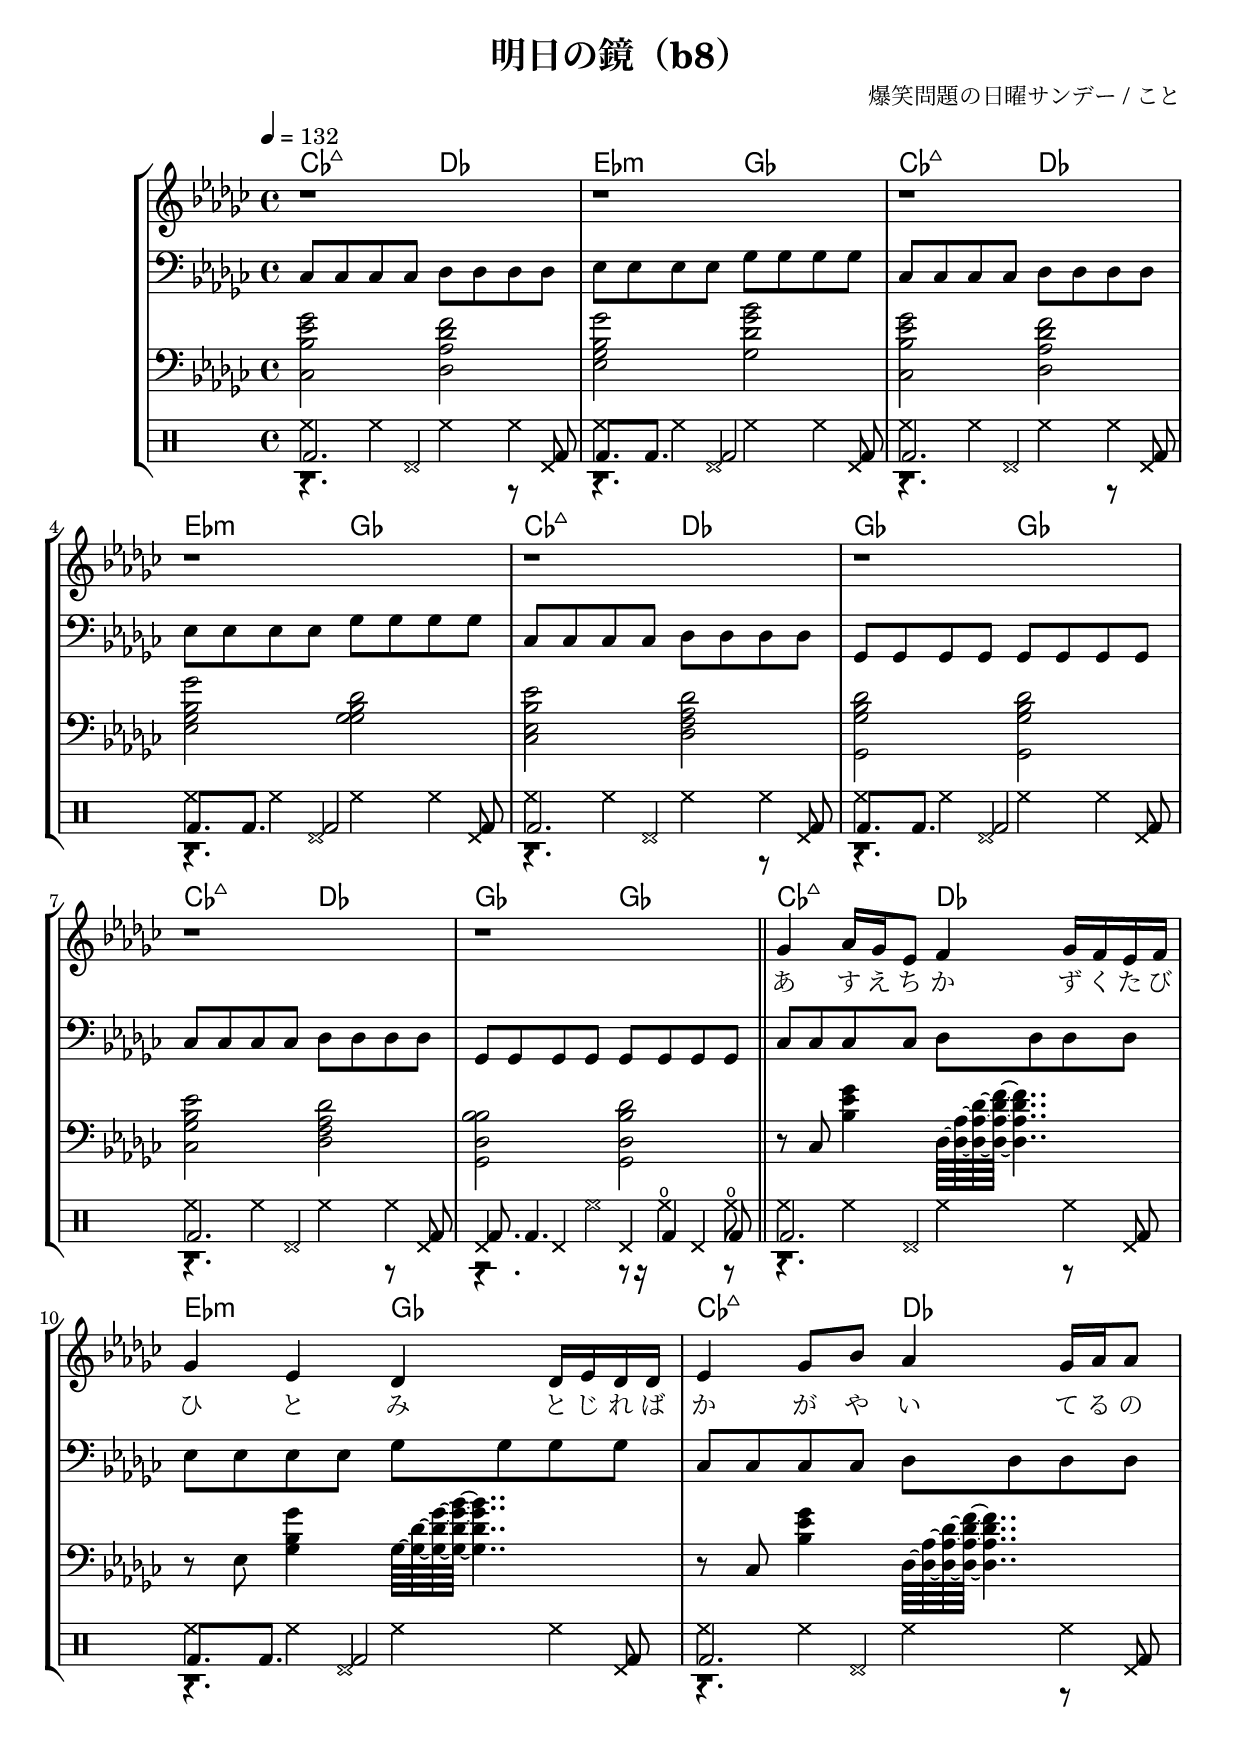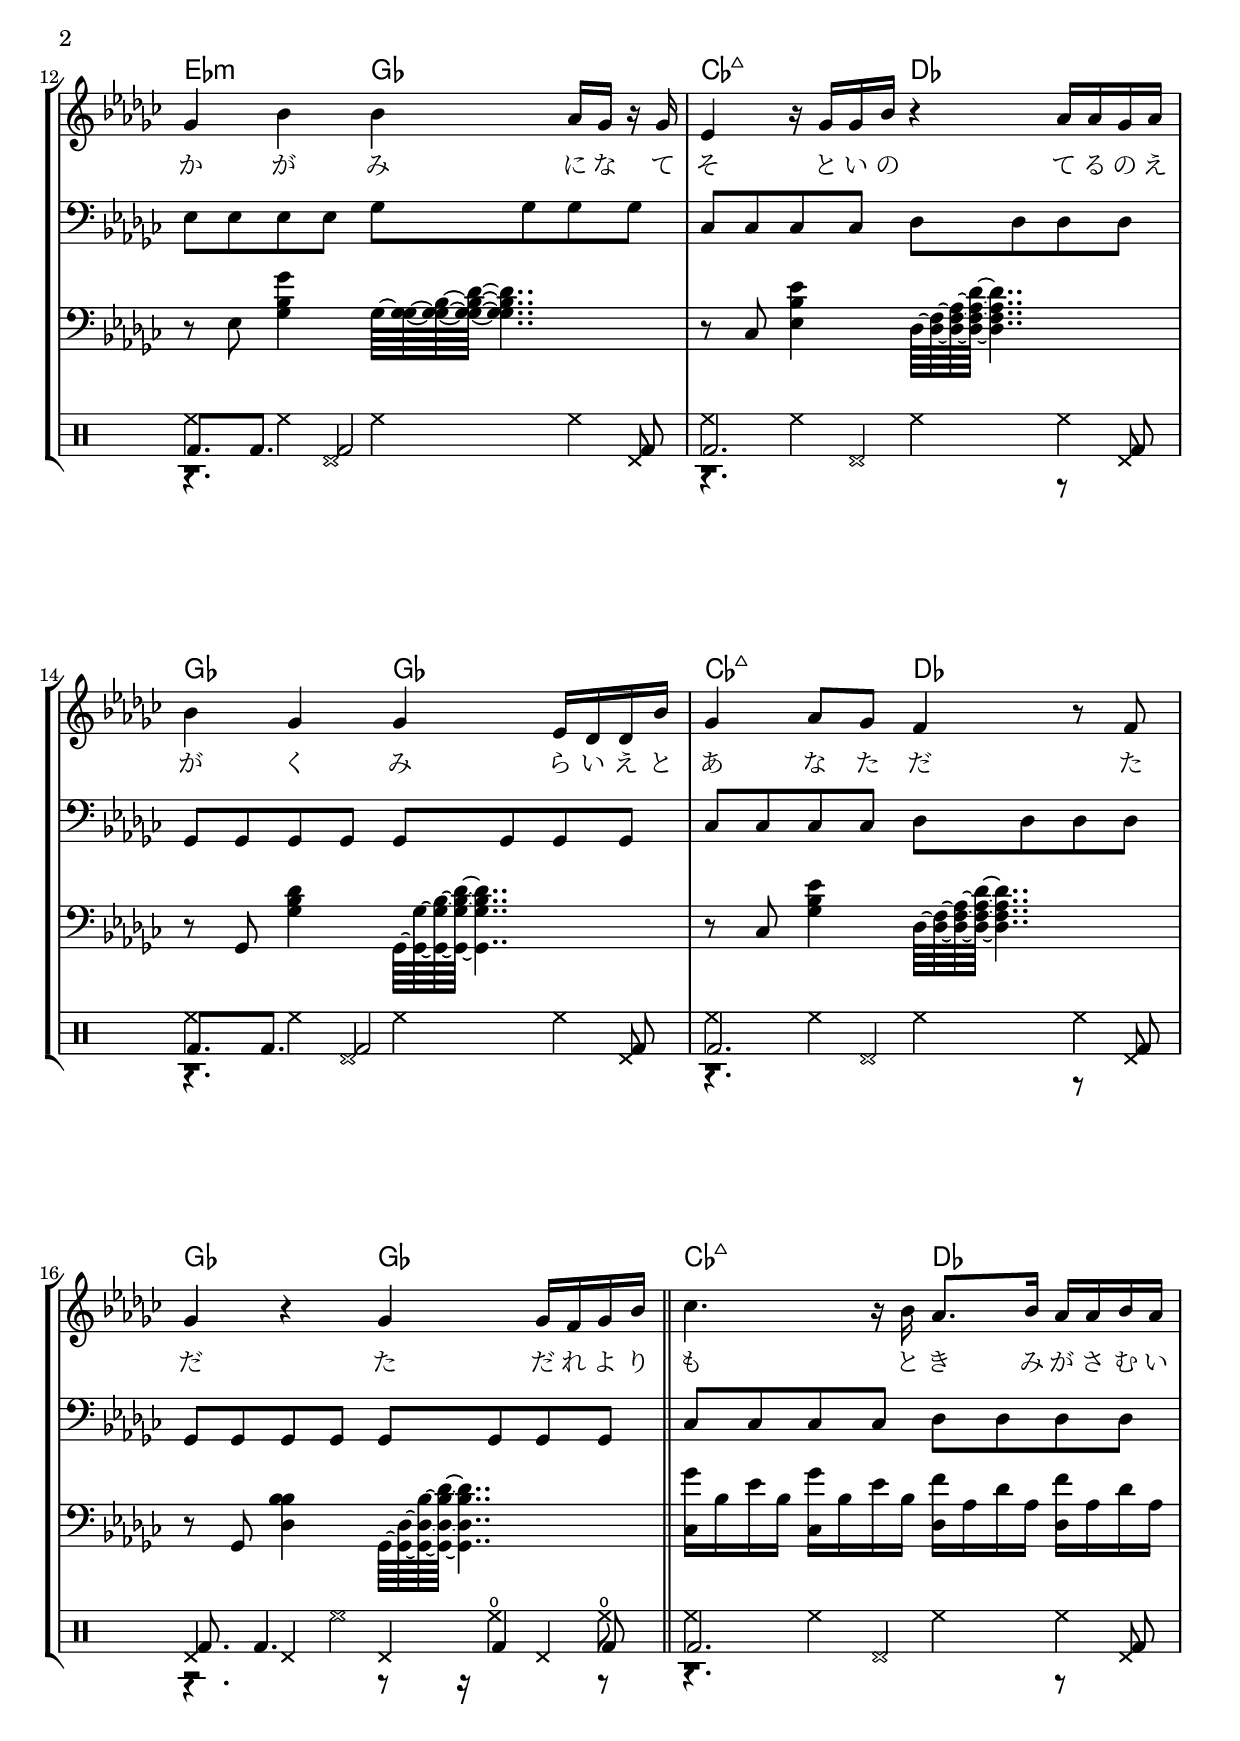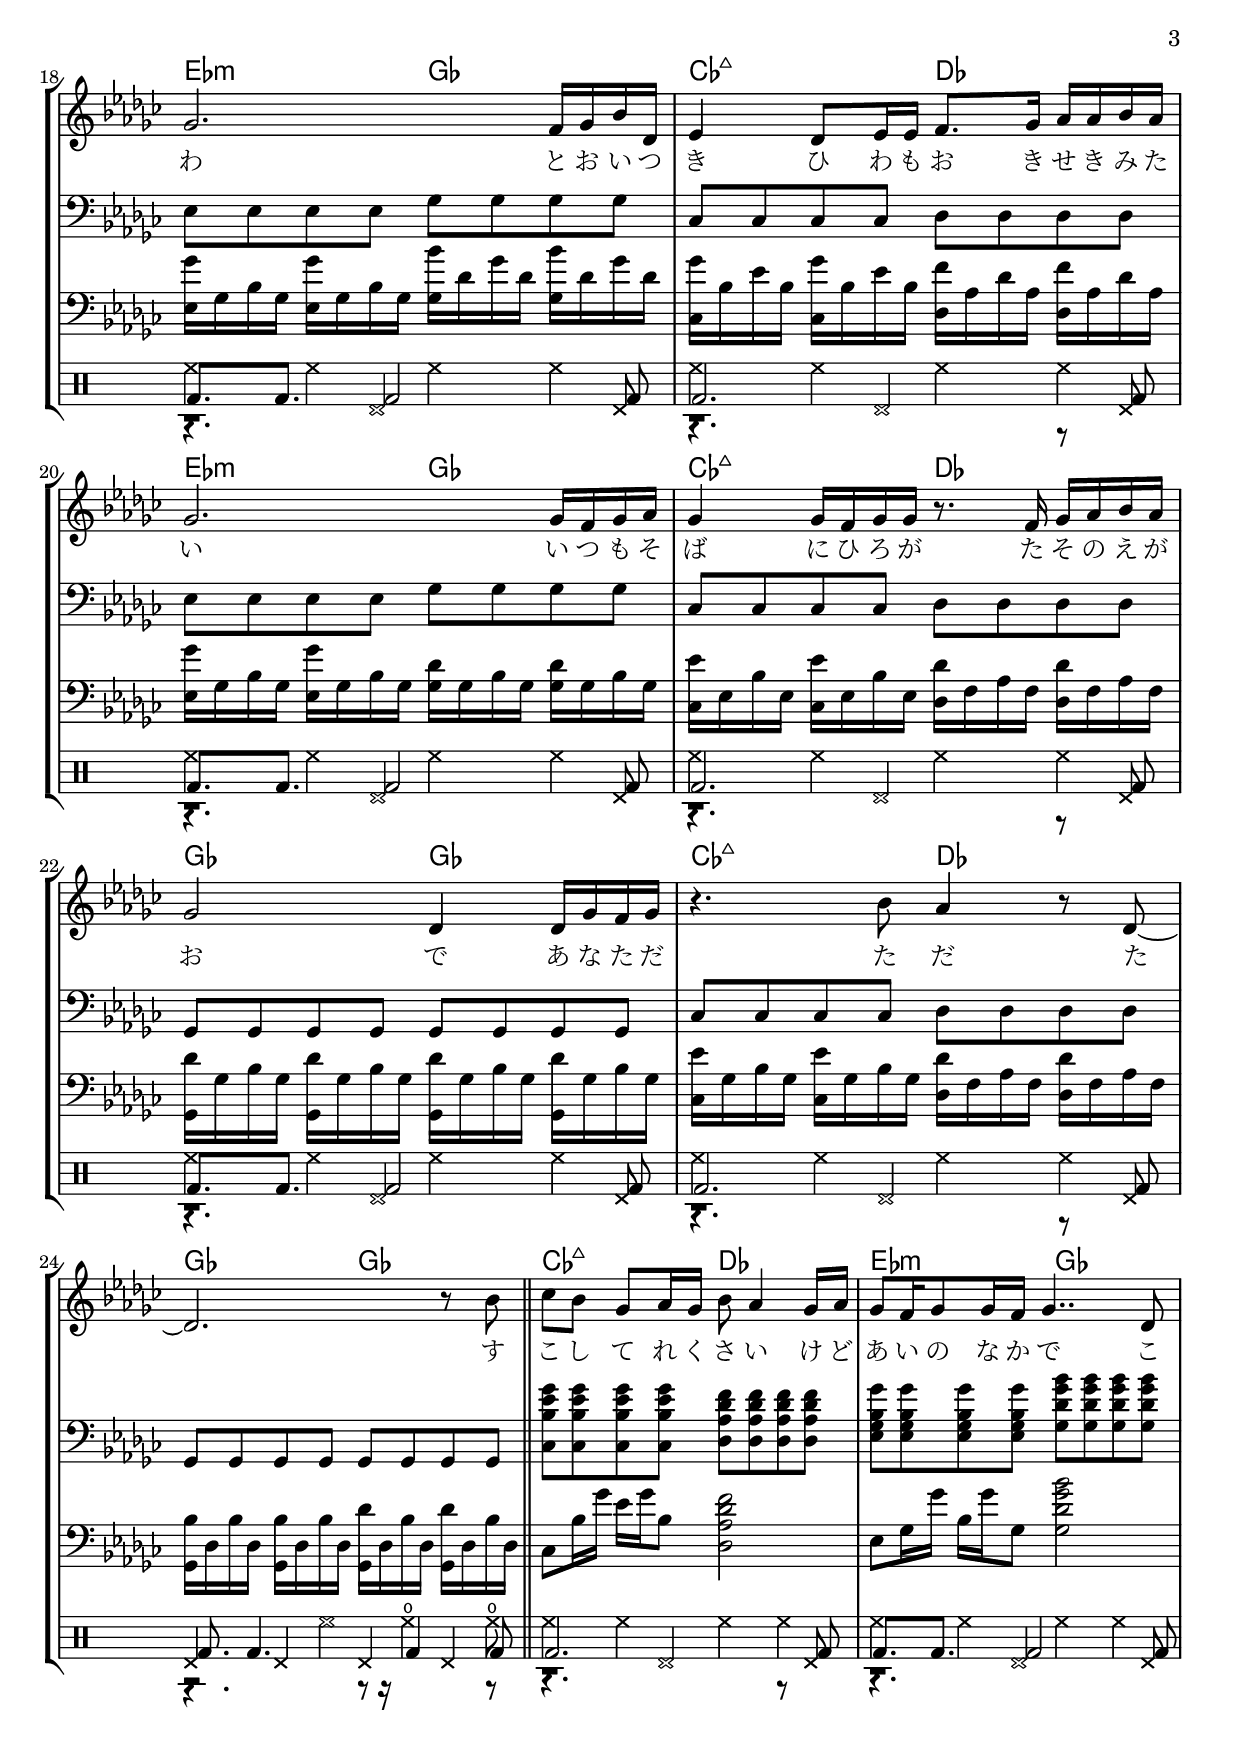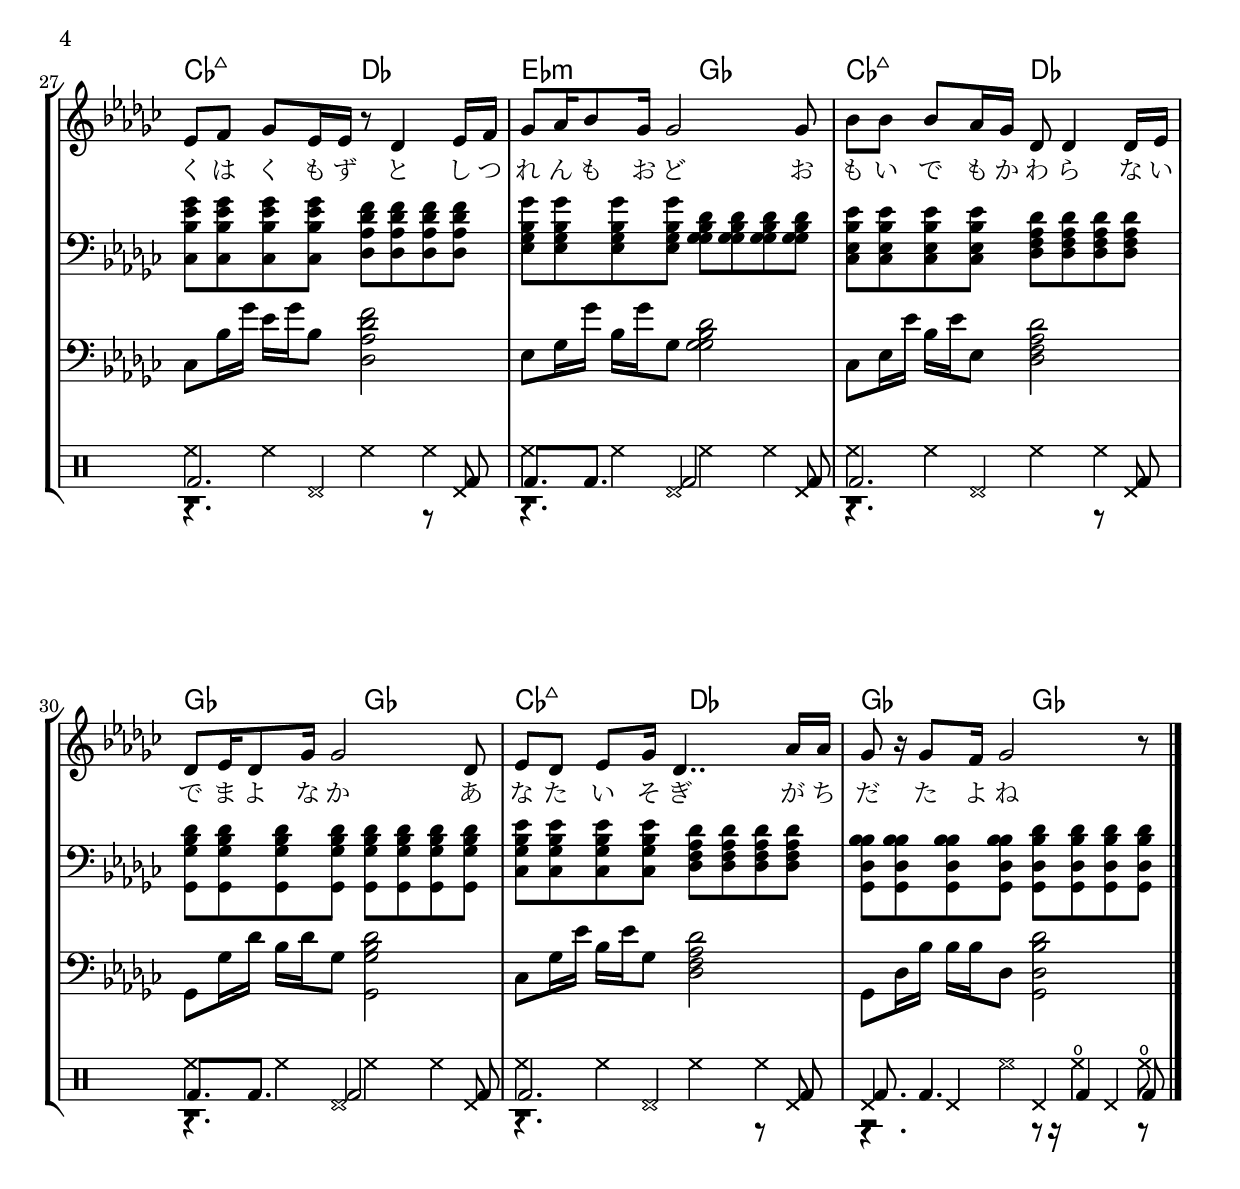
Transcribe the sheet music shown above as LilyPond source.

\version "2.12.1"

\header {
	title = \markup {明日の鏡（b8）}
	composer = \markup \center-column {"爆笑問題の日曜サンデー / こと"}
}

harmony = \chordmode {
	ces2:maj7 des es:m ges ces:maj7 des es:m ges ces:maj7 des ges ges ces:maj7 des ges ges 

	ces:maj7 des es:m ges ces:maj7 des es:m ges ces:maj7 des ges ges ces:maj7 des ges ges 

	ces:maj7 des es:m ges ces:maj7 des es:m ges ces:maj7 des ges ges ces:maj7 des ges ges 

	ces:maj7 des es:m ges ces:maj7 des es:m ges ces:maj7 des ges ges ces:maj7 des ges ges 
}

melody = {
	\key ges \major
	\tempo 4 = 132
	r1 | r1 | r1 | r1 | r1 | r1 | r1 | r1   
	\set Staff.midiInstrument = #"Synth Bass 1"
	\set Staff.midiMinimumVolume = #0.7
	\set Staff.midiMaximumVolume = #0.9
	ges'4  as'16  ges'16  es'8  f'4  ges'16  f'16  es'16  f'16 
	ges'4  es'4  des'4  des'16  es'16  des'16  des'16 
	es'4  ges'8  bes'8  as'4  ges'16  as'16  as'8 
	ges'4  bes'4  bes'4  as'16  ges'16  r16  ges'16 
	es'4  r16  ges'16  ges'16  bes'16  r4  as'16  as'16  ges'16  as'16 
	bes'4  ges'4  ges'4  es'16  des'16  des'16  bes'16 
	ges'4  as'8  ges'8  f'4  r8  f'8 
	ges'4  r4  ges'4  	\set Staff.midiInstrument = #"Synth Bass 2"
	\set Staff.midiMinimumVolume = #0.7
	\set Staff.midiMaximumVolume = #0.9
	ges'16  f'16  ges'16  bes'16 
	ces''4.  r16  bes'16  as'8.  bes'16  as'16  as'16  bes'16  as'16 
	ges'2.  f'16  ges'16  bes'16  des'16 
	es'4  des'8  es'16  es'16  f'8.  ges'16  as'16  as'16  bes'16  as'16 
	ges'2.  ges'16  f'16  ges'16  as'16 
	ges'4  ges'16  f'16  ges'16  ges'16  r8.  f'16  ges'16  as'16  bes'16  as'16 
	ges'2  des'4  des'16  ges'16  f'16  ges'16 
	r4.  bes'8  as'4  r8  des'8~ 
	des'2.  	r8 	\set Staff.midiInstrument = #"Fretless Bass"
	\set Staff.midiMinimumVolume = #0.7
	\set Staff.midiMaximumVolume = #0.9
	bes'8 
	ces''8  bes'8  ges'8  as'16  ges'16  bes'8  as'4  ges'16  as'16 
	ges'8  f'16  ges'8  ges'16  f'16  ges'4..  des'8 
	es'8  f'8  ges'8  es'16  es'16  r8  des'4  es'16  f'16 
	ges'8  as'16  bes'8  ges'16  ges'2  ges'8 
	bes'8  bes'8  bes'8  as'16  ges'16  des'8  des'4  des'16  es'16 
	des'8  es'16  des'8  ges'16  ges'2  des'8 
	es'8  des'8  es'8  ges'16  des'4..  as'16  as'16 
	ges'8  r16  ges'8  f'16  ges'2  	r8 	\bar "|."
}

words = \lyricmode {
	
	あ  す  え  ち  か  ず  く  た  び  ひ  と  み  と  じ  れ  ば  か  が  や  い  て  る  の  か  が  み  に  な  て  そ  と  い  の  て  る  の  え  が  く  み  ら  い  え  と  あ  な  た  だ  た  だ  た  
	だ  れ  よ  り  も  と  き  み  が  さ  む  い  わ  と  お  い  つ  き  ひ  わ  も  お  き  せ  き  み  た  い  い  つ  も  そ  ば  に  ひ  ろ  が  た  そ  の  え  が  お  で  あ  な  た  だ  た  だ  た  
	す  こ  し  て  れ  く  さ  い  け  ど  あ  い  の  な  か  で  こ  く  は  く  も  ず  と  し  つ  れ  ん  も  お  ど  お  も  い  で  も  か  わ  ら  な  い  で  ま  よ  な  か  あ  な  た  い  そ  ぎ  が  ち  だ  た  よ  ね  
}

tempochange = {
	\tempo 4 = 132
	r1 | r1 | r1 | r1 | r1 | r1 | r1 | r1 \bar "||"
	\tempo 4 = 132
	r1 | r1 | r1 | r1 | r1 | r1 | r1 | r1 \bar "||"
	\tempo 4 = 132
	r1 | r1 | r1 | r1 | r1 | r1 | r1 | r1 \bar "||"
	\tempo 4 = 132
	r1 | r1 | r1 | r1 | r1 | r1 | r1 | r1 \bar "|."
}

mainacc = {
	\clef bass
	\set Staff.midiInstrument = #"Acoustic Bass"
	\set Staff.midiMinimumVolume = #0.3
	\set Staff.midiMaximumVolume = #0.6
	\key ges \major
	\tempo 4 = 132
	ces8 ces8 ces8 ces8
	des8 des8 des8 des8
	es8 es8 es8 es8
	ges8 ges8 ges8 ges8
	ces8 ces8 ces8 ces8
	des8 des8 des8 des8
	es8 es8 es8 es8
	ges8 ges8 ges8 ges8
	ces8 ces8 ces8 ces8
	des8 des8 des8 des8
	ges,8 ges,8 ges,8 ges,8
	ges,8 ges,8 ges,8 ges,8
	ces8 ces8 ces8 ces8
	des8 des8 des8 des8
	ges,8 ges,8 ges,8 ges,8
	ges,8 ges,8 ges,8 ges,8
	\bar "||"

	\set Staff.midiInstrument = #"Electric Bass (pick)"
	\set Staff.midiMinimumVolume = #0.3
	\set Staff.midiMaximumVolume = #0.6
	ces8 ces8 ces8 ces8
	des8 des8 des8 des8
	es8 es8 es8 es8
	ges8 ges8 ges8 ges8
	ces8 ces8 ces8 ces8
	des8 des8 des8 des8
	es8 es8 es8 es8
	ges8 ges8 ges8 ges8
	ces8 ces8 ces8 ces8
	des8 des8 des8 des8
	ges,8 ges,8 ges,8 ges,8
	ges,8 ges,8 ges,8 ges,8
	ces8 ces8 ces8 ces8
	des8 des8 des8 des8
	ges,8 ges,8 ges,8 ges,8
	ges,8 ges,8 ges,8 ges,8
	\bar "||"

	\set Staff.midiInstrument = #"Electric Bass (finger)"
	\set Staff.midiMinimumVolume = #0.3
	\set Staff.midiMaximumVolume = #0.6
	ces8 ces8 ces8 ces8
	des8 des8 des8 des8
	es8 es8 es8 es8
	ges8 ges8 ges8 ges8
	ces8 ces8 ces8 ces8
	des8 des8 des8 des8
	es8 es8 es8 es8
	ges8 ges8 ges8 ges8
	ces8 ces8 ces8 ces8
	des8 des8 des8 des8
	ges,8 ges,8 ges,8 ges,8
	ges,8 ges,8 ges,8 ges,8
	ces8 ces8 ces8 ces8
	des8 des8 des8 des8
	ges,8 ges,8 ges,8 ges,8
	ges,8 ges,8 ges,8 ges,8
	\bar "||"

	\set Staff.midiInstrument = #"Electric Bass (pick)"
	\set Staff.midiMinimumVolume = #0.3
	\set Staff.midiMaximumVolume = #0.6
	<ces bes es' ges'>8 <ces bes es' ges'>8 <ces bes es' ges'>8 <ces bes es' ges'>8
	<des as des' f'>8 <des as des' f'>8 <des as des' f'>8 <des as des' f'>8
	<es ges bes ges'>8 <es ges bes ges'>8 <es ges bes ges'>8 <es ges bes ges'>8
	<ges des' ges' bes'>8 <ges des' ges' bes'>8 <ges des' ges' bes'>8 <ges des' ges' bes'>8
	<ces bes es' ges'>8 <ces bes es' ges'>8 <ces bes es' ges'>8 <ces bes es' ges'>8
	<des as des' f'>8 <des as des' f'>8 <des as des' f'>8 <des as des' f'>8
	<es ges bes ges'>8 <es ges bes ges'>8 <es ges bes ges'>8 <es ges bes ges'>8
	<ges ges bes des'>8 <ges ges bes des'>8 <ges ges bes des'>8 <ges ges bes des'>8
	<ces es bes es'>8 <ces es bes es'>8 <ces es bes es'>8 <ces es bes es'>8
	<des f as des'>8 <des f as des'>8 <des f as des'>8 <des f as des'>8
	<ges, ges bes des'>8 <ges, ges bes des'>8 <ges, ges bes des'>8 <ges, ges bes des'>8
	<ges, ges bes des'>8 <ges, ges bes des'>8 <ges, ges bes des'>8 <ges, ges bes des'>8
	<ces ges bes es'>8 <ces ges bes es'>8 <ces ges bes es'>8 <ces ges bes es'>8
	<des f as des'>8 <des f as des'>8 <des f as des'>8 <des f as des'>8
	<ges, des bes bes>8 <ges, des bes bes>8 <ges, des bes bes>8 <ges, des bes bes>8
	<ges, des bes des'>8 <ges, des bes des'>8 <ges, des bes des'>8 <ges, des bes des'>8
	\bar "|."
}

subacc = {
	\clef bass
	\set Staff.midiInstrument = #"Slap Bass 2"
	\set Staff.midiMinimumVolume = #0.3
	\set Staff.midiMaximumVolume = #0.6
	\key ges \major
	\tempo 4 = 132
	<ces bes es' ges'>2
	<des as des' f'>2
	<es ges bes ges'>2
	<ges des' ges' bes'>2
	<ces bes es' ges'>2
	<des as des' f'>2
	<es ges bes ges'>2
	<ges ges bes des'>2
	<ces es bes es'>2
	<des f as des'>2
	<ges, ges bes des'>2
	<ges, ges bes des'>2
	<ces ges bes es'>2
	<des f as des'>2
	<ges, des bes bes>2
	<ges, des bes des'>2
	\bar "||"

	\set Staff.midiInstrument = #"Slap Bass 1"
	\set Staff.midiMinimumVolume = #0.3
	\set Staff.midiMaximumVolume = #0.6
	r8 ces8 <bes es' ges'>4
	des64~ <des~ as~> <des~ as~ des'~> <des as des' f'>~ <des as des' f'>4..
	r8 es8 <ges bes ges'>4
	ges64~ <ges~ des'~> <ges~ des'~ ges'~> <ges des' ges' bes'>~ <ges des' ges' bes'>4..
	r8 ces8 <bes es' ges'>4
	des64~ <des~ as~> <des~ as~ des'~> <des as des' f'>~ <des as des' f'>4..
	r8 es8 <ges bes ges'>4
	ges64~ <ges~ ges~> <ges~ ges~ bes~> <ges ges bes des'>~ <ges ges bes des'>4..
	r8 ces8 <es bes es'>4
	des64~ <des~ f~> <des~ f~ as~> <des f as des'>~ <des f as des'>4..
	r8 ges,8 <ges bes des'>4
	ges,64~ <ges,~ ges~> <ges,~ ges~ bes~> <ges, ges bes des'>~ <ges, ges bes des'>4..
	r8 ces8 <ges bes es'>4
	des64~ <des~ f~> <des~ f~ as~> <des f as des'>~ <des f as des'>4..
	r8 ges,8 <des bes bes>4
	ges,64~ <ges,~ des~> <ges,~ des~ bes~> <ges, des bes des'>~ <ges, des bes des'>4..
	\bar "||"

	\set Staff.midiInstrument = #"Fretless Bass"
	\set Staff.midiMinimumVolume = #0.3
	\set Staff.midiMaximumVolume = #0.6
	<ces ges'>16 bes es' bes <ces ges'> bes es' bes
	<des f'>16 as des' as <des f'> as des' as
	<es ges'>16 ges bes ges <es ges'> ges bes ges
	<ges bes'>16 des' ges' des' <ges bes'> des' ges' des'
	<ces ges'>16 bes es' bes <ces ges'> bes es' bes
	<des f'>16 as des' as <des f'> as des' as
	<es ges'>16 ges bes ges <es ges'> ges bes ges
	<ges des'>16 ges bes ges <ges des'> ges bes ges
	<ces es'>16 es bes es <ces es'> es bes es
	<des des'>16 f as f <des des'> f as f
	<ges, des'>16 ges bes ges <ges, des'> ges bes ges
	<ges, des'>16 ges bes ges <ges, des'> ges bes ges
	<ces es'>16 ges bes ges <ces es'> ges bes ges
	<des des'>16 f as f <des des'> f as f
	<ges, bes>16 des bes des <ges, bes> des bes des
	<ges, des'>16 des bes des <ges, des'> des bes des
	\bar "||"

	\set Staff.midiInstrument = #"Slap Bass 1"
	\set Staff.midiMinimumVolume = #0.3
	\set Staff.midiMaximumVolume = #0.6
	ces8 bes16 ges' es' ges' bes8
	<des as des' f'>2
	es8 ges16 ges' bes ges' ges8
	<ges des' ges' bes'>2
	ces8 bes16 ges' es' ges' bes8
	<des as des' f'>2
	es8 ges16 ges' bes ges' ges8
	<ges ges bes des'>2
	ces8 es16 es' bes es' es8
	<des f as des'>2
	ges,8 ges16 des' bes des' ges8
	<ges, ges bes des'>2
	ces8 ges16 es' bes es' ges8
	<des f as des'>2
	ges,8 des16 bes bes bes des8
	<ges, des bes des'>2
	\bar "|."
}

percA = {
	\drummode {
	r1  |r1  |r1  |r1  |r1  |r1  |r1  |r2 r8 hho4 hho8  \bar "||"
	r1  |r1  |r1  |r1  |r1  |r1  |r1  |r2 r8 hho4 hho8  \bar "||"
	r1  |r1  |r1  |r1  |r1  |r1  |r1  |r2 r8 hho4 hho8  \bar "||"
	r1  |r1  |r1  |r1  |r1  |r1  |r1  |r2 r8 hho4 hho8  \bar "|."
	}
}

percB = {
	\drummode {
	r4. hhp2 hhp8  |r4. hhp2 hhp8  |r4. hhp2 hhp8  |r4. hhp2 hhp8  |r4. hhp2 hhp8  |r4. hhp2 hhp8  |r4. hhp2 hhp8  |hhp4 hhp4 hhp4 hhp4  \bar "||"
	r4. hhp2 hhp8  |r4. hhp2 hhp8  |r4. hhp2 hhp8  |r4. hhp2 hhp8  |r4. hhp2 hhp8  |r4. hhp2 hhp8  |r4. hhp2 hhp8  |hhp4 hhp4 hhp4 hhp4  \bar "||"
	r4. hhp2 hhp8  |r4. hhp2 hhp8  |r4. hhp2 hhp8  |r4. hhp2 hhp8  |r4. hhp2 hhp8  |r4. hhp2 hhp8  |r4. hhp2 hhp8  |hhp4 hhp4 hhp4 hhp4  \bar "||"
	r4. hhp2 hhp8  |r4. hhp2 hhp8  |r4. hhp2 hhp8  |r4. hhp2 hhp8  |r4. hhp2 hhp8  |r4. hhp2 hhp8  |r4. hhp2 hhp8  |hhp4 hhp4 hhp4 hhp4  \bar "|."
	}
}

percC = {
	\drummode {
	hh4 hh4 hh4 hh4  |hh4 hh4 hh4 hh4  |hh4 hh4 hh4 hh4  |hh4 hh4 hh4 hh4  |hh4 hh4 hh4 hh4  |hh4 hh4 hh4 hh4  |hh4 hh4 hh4 hh4  |r4. hh2 r8  \bar "||"
	hh4 hh4 hh4 hh4  |hh4 hh4 hh4 hh4  |hh4 hh4 hh4 hh4  |hh4 hh4 hh4 hh4  |hh4 hh4 hh4 hh4  |hh4 hh4 hh4 hh4  |hh4 hh4 hh4 hh4  |r4. hh2 r8  \bar "||"
	hh4 hh4 hh4 hh4  |hh4 hh4 hh4 hh4  |hh4 hh4 hh4 hh4  |hh4 hh4 hh4 hh4  |hh4 hh4 hh4 hh4  |hh4 hh4 hh4 hh4  |hh4 hh4 hh4 hh4  |r4. hh2 r8  \bar "||"
	hh4 hh4 hh4 hh4  |hh4 hh4 hh4 hh4  |hh4 hh4 hh4 hh4  |hh4 hh4 hh4 hh4  |hh4 hh4 hh4 hh4  |hh4 hh4 hh4 hh4  |hh4 hh4 hh4 hh4  |r4. hh2 r8  \bar "|."
	}
}

percD = {
	\drummode {
	bd2. r8 bd8  |bd8. bd8. bd2 bd8  |bd2. r8 bd8  |bd8. bd8. bd2 bd8  |bd2. r8 bd8  |bd8. bd8. bd2 bd8  |bd2. r8 bd8  |bd8. bd4. r16 bd4 bd8  \bar "||"
	bd2. r8 bd8  |bd8. bd8. bd2 bd8  |bd2. r8 bd8  |bd8. bd8. bd2 bd8  |bd2. r8 bd8  |bd8. bd8. bd2 bd8  |bd2. r8 bd8  |bd8. bd4. r16 bd4 bd8  \bar "||"
	bd2. r8 bd8  |bd8. bd8. bd2 bd8  |bd2. r8 bd8  |bd8. bd8. bd2 bd8  |bd2. r8 bd8  |bd8. bd8. bd2 bd8  |bd2. r8 bd8  |bd8. bd4. r16 bd4 bd8  \bar "||"
	bd2. r8 bd8  |bd8. bd8. bd2 bd8  |bd2. r8 bd8  |bd8. bd8. bd2 bd8  |bd2. r8 bd8  |bd8. bd8. bd2 bd8  |bd2. r8 bd8  |bd8. bd4. r16 bd4 bd8  \bar "|."
	}
}

\score {
	<<
		\new StaffGroup <<
			\new ChordNames {\harmony}
			\new Voice = "melody" {\melody}
			\new Lyrics \lyricsto "melody" \words
			\new Staff = "mainacc" {\mainacc}
			\new Staff = "subacc" {\subacc}
			\new DrumStaff <<
				\new DrumVoice {\percA}
				\new DrumVoice {\percB}
				\new DrumVoice {\percC}
				\new DrumVoice {\percD}
			>>
		>>
	>>
	\layout { }
}
